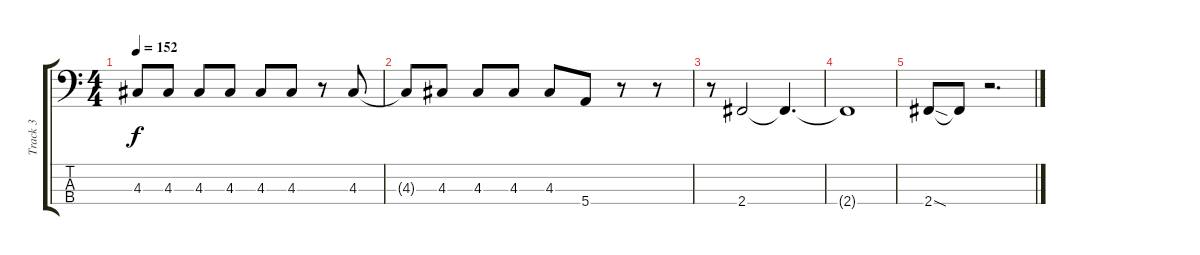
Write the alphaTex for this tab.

\track ("Track 3" "Track 3") {instrument electricbassfinger}
\staff {score tabs}
\tuning (G2 D2 A1 E1) {hide}
\ts (4 4)
\tempo 152
\clef f4
\ks c
4.3{t}.8{dy f} 4.3.8 4.3.8 4.3.8 4.3.8 4.3.8 r.8 4.3.8 |
4.3{t}.8 4.3.8 4.3.8 4.3.8 4.3.8 5.4.8 r.8 r.8 |
r.8 2.4.2 2.4{t}.4{d} |
2.4{t}.1 |
2.4{sod}.8 2.4{t}.8 r.2{d}
